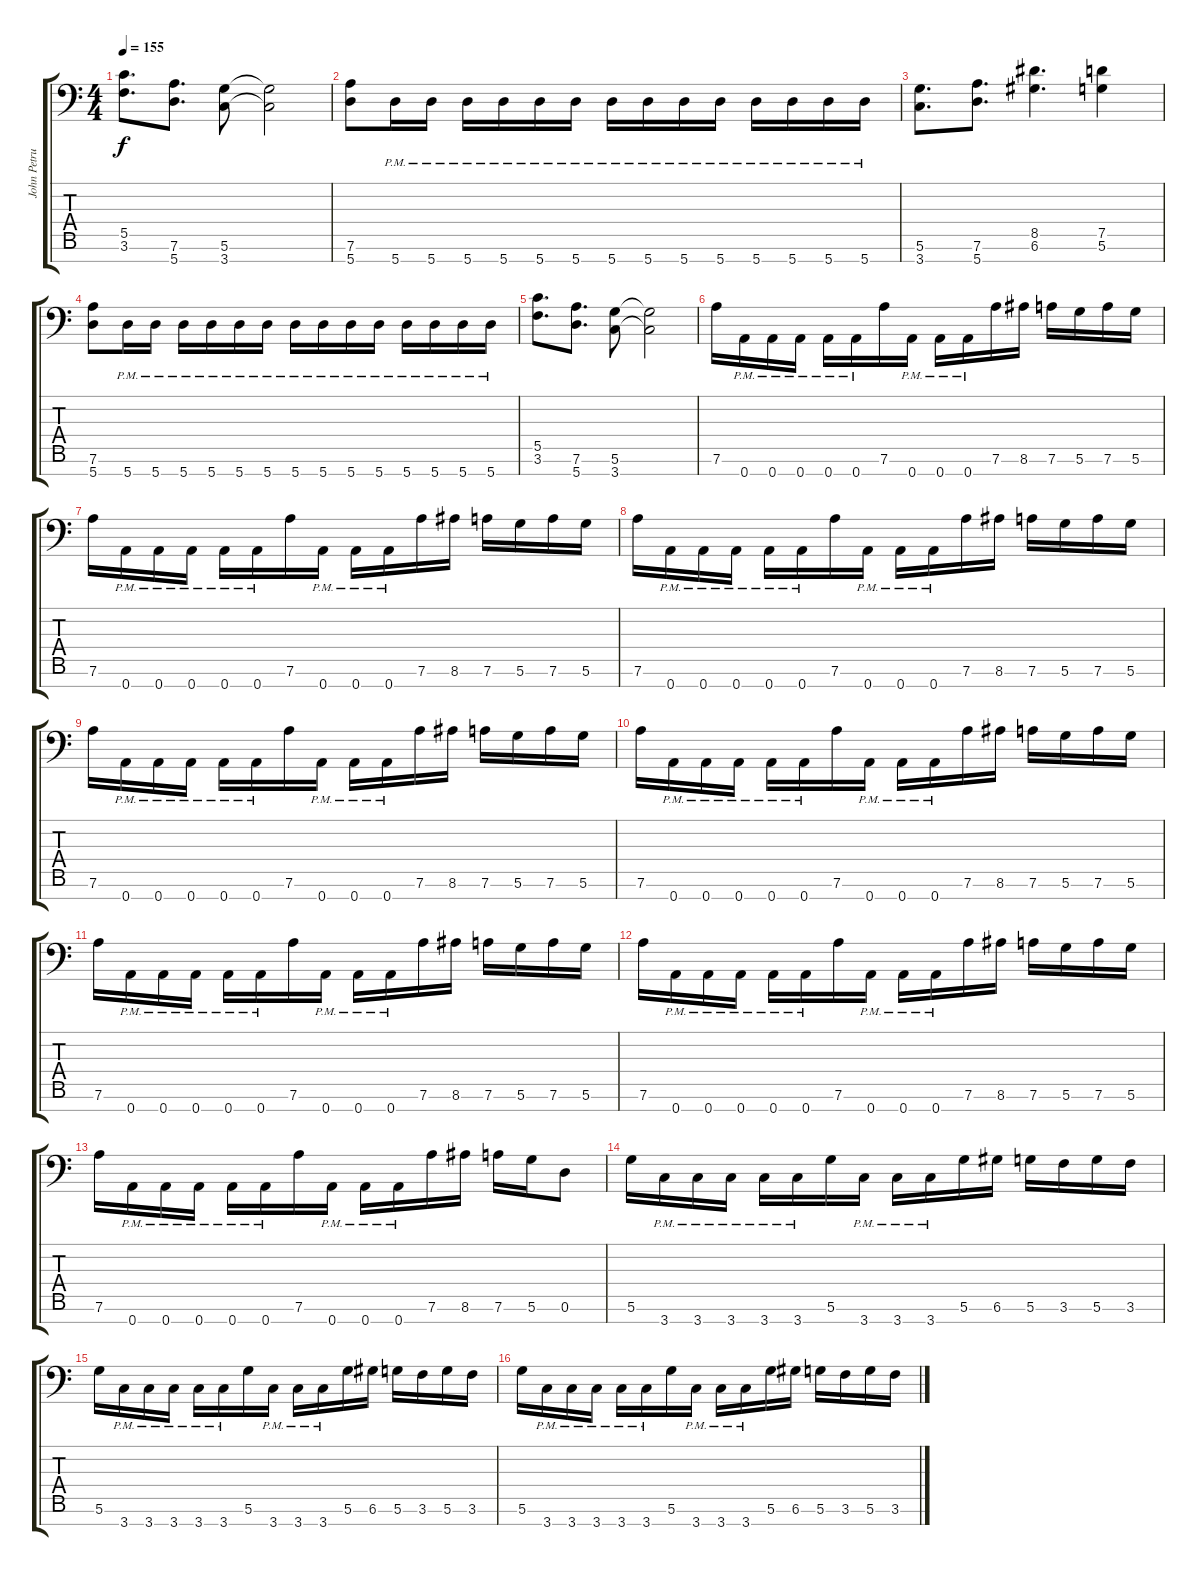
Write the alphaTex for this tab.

\track ("John Petrucci (Rhythm)" "John Petru") {instrument distortionguitar}
\staff {score tabs}
\tuning (D4 A3 F3 C3 G2 D2 A1) {hide}
\ts (4 4)
\tempo 155
\clef f4
\ks c
(5.5 3.6).8{d dy f} (7.6 5.7).8{d} (5.6 3.7).8 (5.6{t} 3.7{t}).2 |
(7.6 5.7).8 5.7{pm}.16 5.7{pm}.16 5.7{pm}.16 5.7{pm}.16 5.7{pm}.16 5.7{pm}.16 5.7{pm}.16 5.7{pm}.16 5.7{pm}.16 5.7{pm}.16 5.7{pm}.16 5.7{pm}.16 5.7{pm}.16 5.7{pm}.16 |
(5.6 3.7).8{d} (7.6 5.7).8{d} (8.5 6.6).4{d} (7.5 5.6).4 |
(7.6 5.7).8 5.7{pm}.16 5.7{pm}.16 5.7{pm}.16 5.7{pm}.16 5.7{pm}.16 5.7{pm}.16 5.7{pm}.16 5.7{pm}.16 5.7{pm}.16 5.7{pm}.16 5.7{pm}.16 5.7{pm}.16 5.7{pm}.16 5.7{pm}.16 |
(5.5 3.6).8{d} (7.6 5.7).8{d} (5.6 3.7).8 (5.6{t} 3.7{t}).2 |
7.6.16 0.7{pm}.16 0.7{pm}.16 0.7{pm}.16 0.7{pm}.16 0.7{pm}.16 7.6.16 0.7{pm}.16 0.7{pm}.16 0.7{pm}.16 7.6.16 8.6.16 7.6.16 5.6.16 7.6.16 5.6.16 |
7.6.16 0.7{pm}.16 0.7{pm}.16 0.7{pm}.16 0.7{pm}.16 0.7{pm}.16 7.6.16 0.7{pm}.16 0.7{pm}.16 0.7{pm}.16 7.6.16 8.6.16 7.6.16 5.6.16 7.6.16 5.6.16 |
7.6.16 0.7{pm}.16 0.7{pm}.16 0.7{pm}.16 0.7{pm}.16 0.7{pm}.16 7.6.16 0.7{pm}.16 0.7{pm}.16 0.7{pm}.16 7.6.16 8.6.16 7.6.16 5.6.16 7.6.16 5.6.16 |
7.6.16 0.7{pm}.16 0.7{pm}.16 0.7{pm}.16 0.7{pm}.16 0.7{pm}.16 7.6.16 0.7{pm}.16 0.7{pm}.16 0.7{pm}.16 7.6.16 8.6.16 7.6.16 5.6.16 7.6.16 5.6.16 |
7.6.16 0.7{pm}.16 0.7{pm}.16 0.7{pm}.16 0.7{pm}.16 0.7{pm}.16 7.6.16 0.7{pm}.16 0.7{pm}.16 0.7{pm}.16 7.6.16 8.6.16 7.6.16 5.6.16 7.6.16 5.6.16 |
7.6.16 0.7{pm}.16 0.7{pm}.16 0.7{pm}.16 0.7{pm}.16 0.7{pm}.16 7.6.16 0.7{pm}.16 0.7{pm}.16 0.7{pm}.16 7.6.16 8.6.16 7.6.16 5.6.16 7.6.16 5.6.16 |
7.6.16 0.7{pm}.16 0.7{pm}.16 0.7{pm}.16 0.7{pm}.16 0.7{pm}.16 7.6.16 0.7{pm}.16 0.7{pm}.16 0.7{pm}.16 7.6.16 8.6.16 7.6.16 5.6.16 7.6.16 5.6.16 |
7.6.16 0.7{pm}.16 0.7{pm}.16 0.7{pm}.16 0.7{pm}.16 0.7{pm}.16 7.6.16 0.7{pm}.16 0.7{pm}.16 0.7{pm}.16 7.6.16 8.6.16 7.6.16 5.6.16 0.6.8 |
5.6.16 3.7{pm}.16 3.7{pm}.16 3.7{pm}.16 3.7{pm}.16 3.7{pm}.16 5.6.16 3.7{pm}.16 3.7{pm}.16 3.7{pm}.16 5.6.16 6.6.16 5.6.16 3.6.16 5.6.16 3.6.16 |
5.6.16 3.7{pm}.16 3.7{pm}.16 3.7{pm}.16 3.7{pm}.16 3.7{pm}.16 5.6.16 3.7{pm}.16 3.7{pm}.16 3.7{pm}.16 5.6.16 6.6.16 5.6.16 3.6.16 5.6.16 3.6.16 |
5.6.16 3.7{pm}.16 3.7{pm}.16 3.7{pm}.16 3.7{pm}.16 3.7{pm}.16 5.6.16 3.7{pm}.16 3.7{pm}.16 3.7{pm}.16 5.6.16 6.6.16 5.6.16 3.6.16 5.6.16 3.6.16
